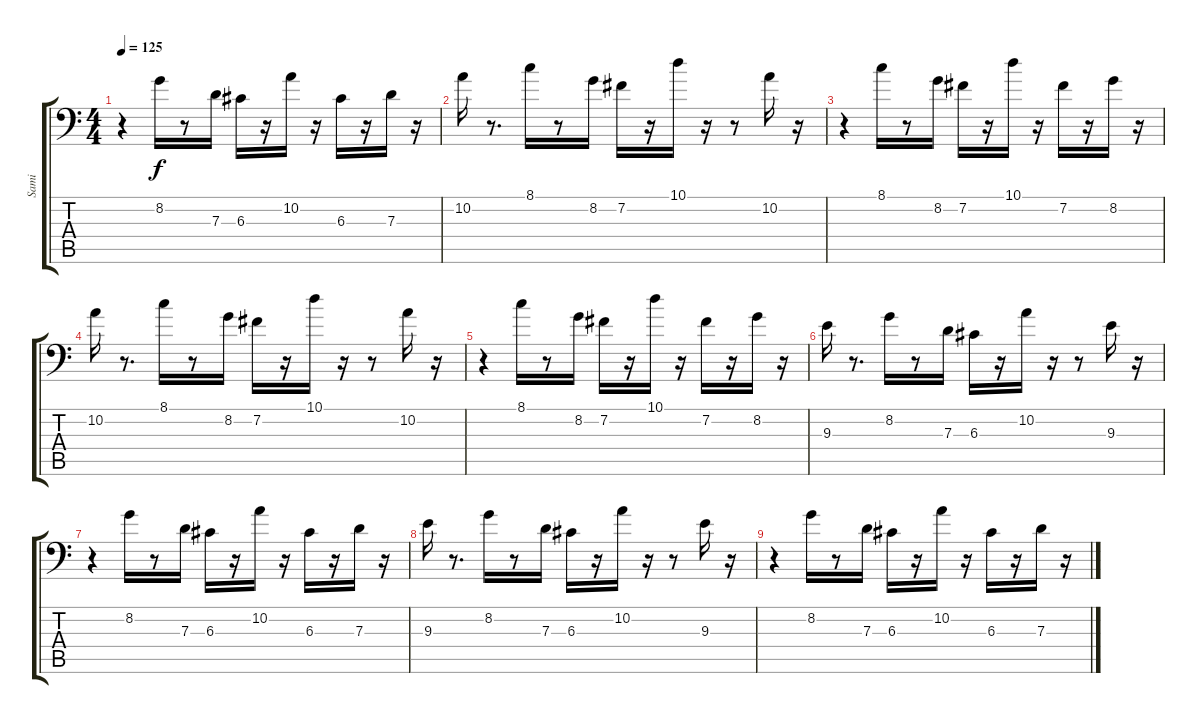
\track ("Sami" "Sami") {instrument drawbarorgan}
\staff {score tabs}
\tuning (E4 B3 G3 D3 A1 E1) {hide}
\ts (4 4)
\tempo 125
\clef f4
\ks c
r.4{dy f} 8.2.16 r.8 7.3.16 6.3.16 r.16 10.2.16 r.16 6.3.16 r.16 7.3.16 r.16 |
10.2.16 r.8{d} 8.1.16 r.8 8.2.16 7.2.16 r.16 10.1.16 r.16 r.8 10.2.16 r.16 |
r.4 8.1.16 r.8 8.2.16 7.2.16 r.16 10.1.16 r.16 7.2.16 r.16 8.2.16 r.16 |
10.2.16 r.8{d} 8.1.16 r.8 8.2.16 7.2.16 r.16 10.1.16 r.16 r.8 10.2.16 r.16 |
r.4 8.1.16 r.8 8.2.16 7.2.16 r.16 10.1.16 r.16 7.2.16 r.16 8.2.16 r.16 |
9.3.16 r.8{d} 8.2.16 r.8 7.3.16 6.3.16 r.16 10.2.16 r.16 r.8 9.3.16 r.16 |
r.4 8.2.16 r.8 7.3.16 6.3.16 r.16 10.2.16 r.16 6.3.16 r.16 7.3.16 r.16 |
9.3.16 r.8{d} 8.2.16 r.8 7.3.16 6.3.16 r.16 10.2.16 r.16 r.8 9.3.16 r.16 |
r.4 8.2.16 r.8 7.3.16 6.3.16 r.16 10.2.16 r.16 6.3.16 r.16 7.3.16 r.16
